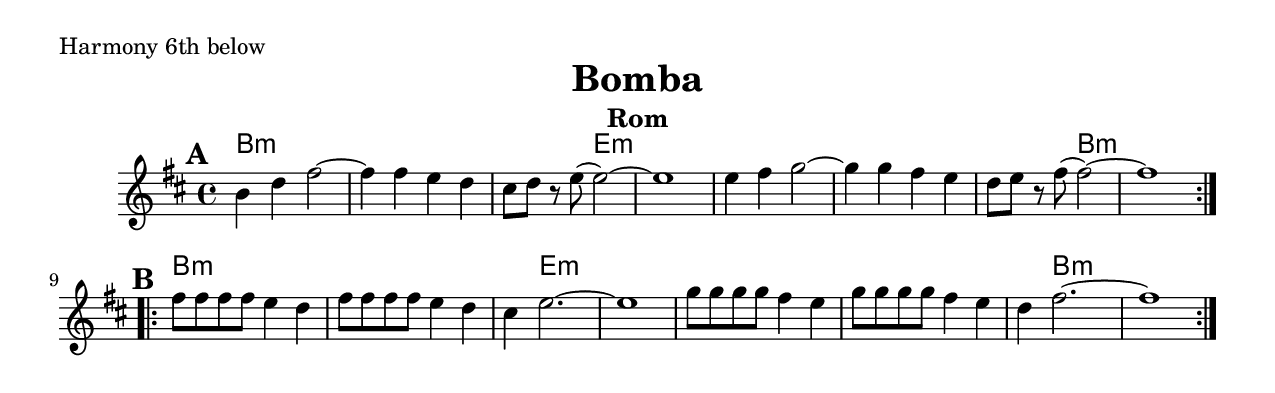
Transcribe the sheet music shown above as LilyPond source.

\version "2.18.0"
\include "english.ly"
\paper{
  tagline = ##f
  print-all-headers = ##t
  #(set-paper-size "letter")
}
date = #(strftime "%d-%m-%Y" (localtime (current-time)))

%\markup{ \italic{ " Updated " \date  }  }

\markup{ Harmony 6th below  }

%#################################### Melody ########################
melody = \relative c'' {
  \clef treble
  \key b \minor
  \time 4/4
  \set Score.markFormatter = #format-mark-box-alphabet

  %\partial 16*3 a16 d f   %lead in notes

  \repeat volta 2{
  \mark \default
    b4 d fs2~|
    fs4 fs4 e d
    cs8 d r8 e8 (e2)~
    e1

    e4 fs g2~
    g4 g fs e
    d8 e r8 fs8 (fs2)~
    fs1
  }
  %\alternative { { }{ } }

  \repeat volta 2{
  \mark \default
    fs8 fs fs fs e4 d|
    fs8 fs fs fs e4 d
    cs4 e2.~
    e1

    g8 g g g fs4 e
    g8 g g g fs4 e
    d4 fs2.~
    fs1
  }
  % \alternative { { }{ } }

}
%################################# Lyrics #####################
%\addlyrics{  }
%################################# Chords #######################
harmonies = \chordmode {
  b1:m
  s1
  s2
  e2:m
  s1*3
  s2
  b2:m
  s1
  %b
  b1:m
  s1
  s4
  e2:m
  s1*3
  s2
  b2:m



}

\score {
  <<
    \new ChordNames {
      \set chordChanges = ##t
      \harmonies
    }
    \new Staff
    \melody
  >>
  \header{
    title= "Bomba"
    subtitle="Rom"
    composer= ""
    instrument =""
    arranger= ""
  }
  \layout{indent = 1.0\cm}
  \midi {
    \tempo 4 = 120

    % \midi { }
  }
}
%{
% more verses:
\markup{}
\markup {
  \fill-line {
    \hspace #0.1 % distance from left margin
    \column {
      \line { "1."
        \column {
          ""
        }
      }
      \hspace #0.2 % vertical distance between verses
      \line { "2."
        \column {
         ""
        }
      }
    }
    \hspace #0.1  % horiz. distance between columns
    \column {
      \line { "3."
        \column {
          ""
        }
      }
      \hspace #0.2 % distance between verses
      \line { "4."
        \column {
         ""
        }
      }
    }
    \hspace #0.1 % distance to right margin
  }
}

%}
